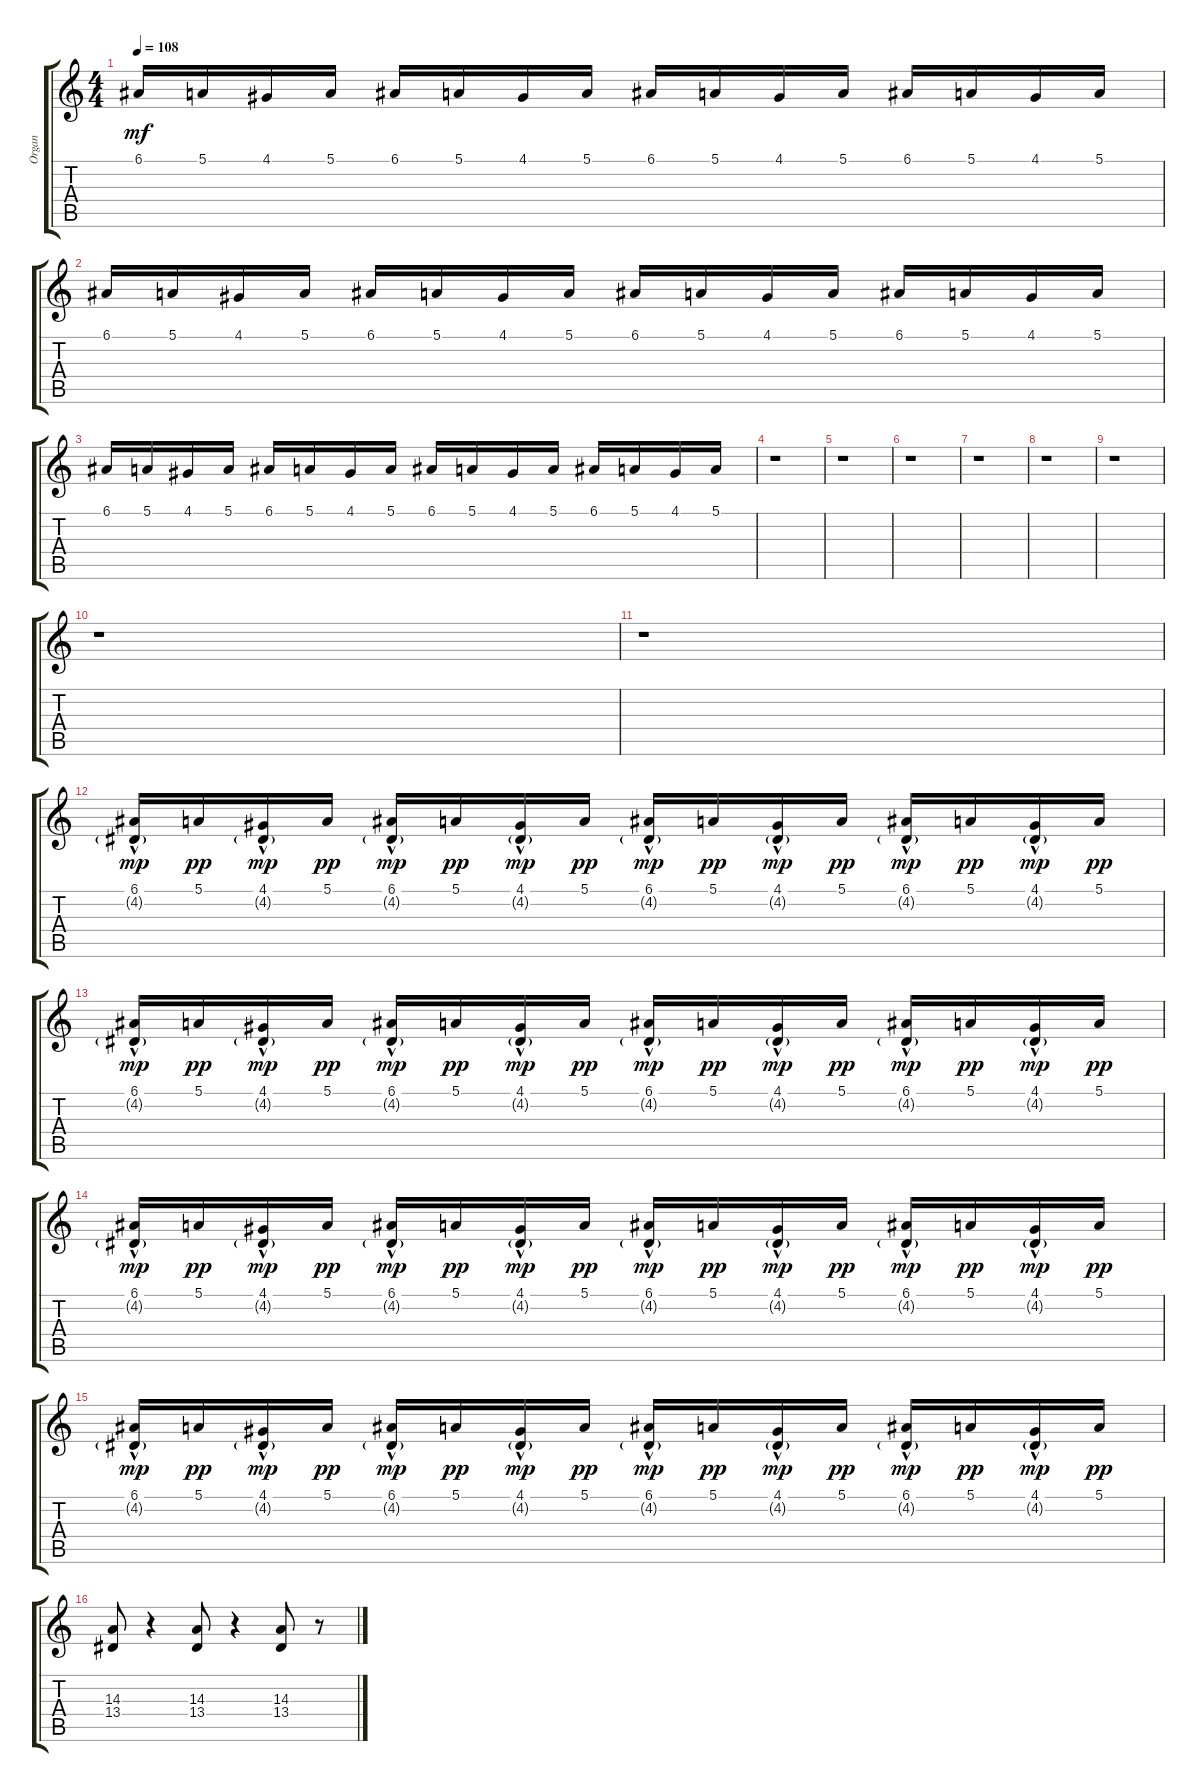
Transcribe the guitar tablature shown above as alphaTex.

\track ("Organ" "Organ") {instrument drawbarorgan}
\staff {score tabs}
\tuning (E4 B3 G3 D3 A2 E2) {hide}
\ts (4 4)
\tempo 108
\clef g2
\ks c
6.1.16{dy mf} 5.1.16 4.1.16 5.1.16 6.1.16 5.1.16 4.1.16 5.1.16 6.1.16 5.1.16 4.1.16 5.1.16 6.1.16 5.1.16 4.1.16 5.1.16 |
6.1.16 5.1.16 4.1.16 5.1.16 6.1.16 5.1.16 4.1.16 5.1.16 6.1.16 5.1.16 4.1.16 5.1.16 6.1.16 5.1.16 4.1.16 5.1.16 |
6.1.16 5.1.16 4.1.16 5.1.16 6.1.16 5.1.16 4.1.16 5.1.16 6.1.16 5.1.16 4.1.16 5.1.16 6.1.16 5.1.16 4.1.16 5.1.16 |
r.1 |
r.1 |
r.1 |
r.1 |
r.1 |
r.1 |
r.1 |
r.1 |
(6.1{hac} 4.2{g}).16{dy mp} 5.1.16{dy pp} (4.1{hac} 4.2{g}).16{dy mp} 5.1.16{dy pp} (6.1{hac} 4.2{g}).16{dy mp} 5.1.16{dy pp} (4.1{hac} 4.2{g}).16{dy mp} 5.1.16{dy pp} (6.1{hac} 4.2{g}).16{dy mp} 5.1.16{dy pp} (4.1{hac} 4.2{g}).16{dy mp} 5.1.16{dy pp} (6.1{hac} 4.2{g}).16{dy mp} 5.1.16{dy pp} (4.1{hac} 4.2{g}).16{dy mp} 5.1.16{dy pp} |
(6.1{hac} 4.2{g}).16{dy mp} 5.1.16{dy pp} (4.1{hac} 4.2{g}).16{dy mp} 5.1.16{dy pp} (6.1{hac} 4.2{g}).16{dy mp} 5.1.16{dy pp} (4.1{hac} 4.2{g}).16{dy mp} 5.1.16{dy pp} (6.1{hac} 4.2{g}).16{dy mp} 5.1.16{dy pp} (4.1{hac} 4.2{g}).16{dy mp} 5.1.16{dy pp} (6.1{hac} 4.2{g}).16{dy mp} 5.1.16{dy pp} (4.1{hac} 4.2{g}).16{dy mp} 5.1.16{dy pp} |
(6.1{hac} 4.2{g}).16{dy mp} 5.1.16{dy pp} (4.1{hac} 4.2{g}).16{dy mp} 5.1.16{dy pp} (6.1{hac} 4.2{g}).16{dy mp} 5.1.16{dy pp} (4.1{hac} 4.2{g}).16{dy mp} 5.1.16{dy pp} (6.1{hac} 4.2{g}).16{dy mp} 5.1.16{dy pp} (4.1{hac} 4.2{g}).16{dy mp} 5.1.16{dy pp} (6.1{hac} 4.2{g}).16{dy mp} 5.1.16{dy pp} (4.1{hac} 4.2{g}).16{dy mp} 5.1.16{dy pp} |
(6.1{hac} 4.2{g}).16{dy mp} 5.1.16{dy pp} (4.1{hac} 4.2{g}).16{dy mp} 5.1.16{dy pp} (6.1{hac} 4.2{g}).16{dy mp} 5.1.16{dy pp} (4.1{hac} 4.2{g}).16{dy mp} 5.1.16{dy pp} (6.1{hac} 4.2{g}).16{dy mp} 5.1.16{dy pp} (4.1{hac} 4.2{g}).16{dy mp} 5.1.16{dy pp} (6.1{hac} 4.2{g}).16{dy mp} 5.1.16{dy pp} (4.1{hac} 4.2{g}).16{dy mp} 5.1.16{dy pp} |
(14.3 13.4).8 r.4 (14.3 13.4).8 r.4 (14.3 13.4).8 r.8
